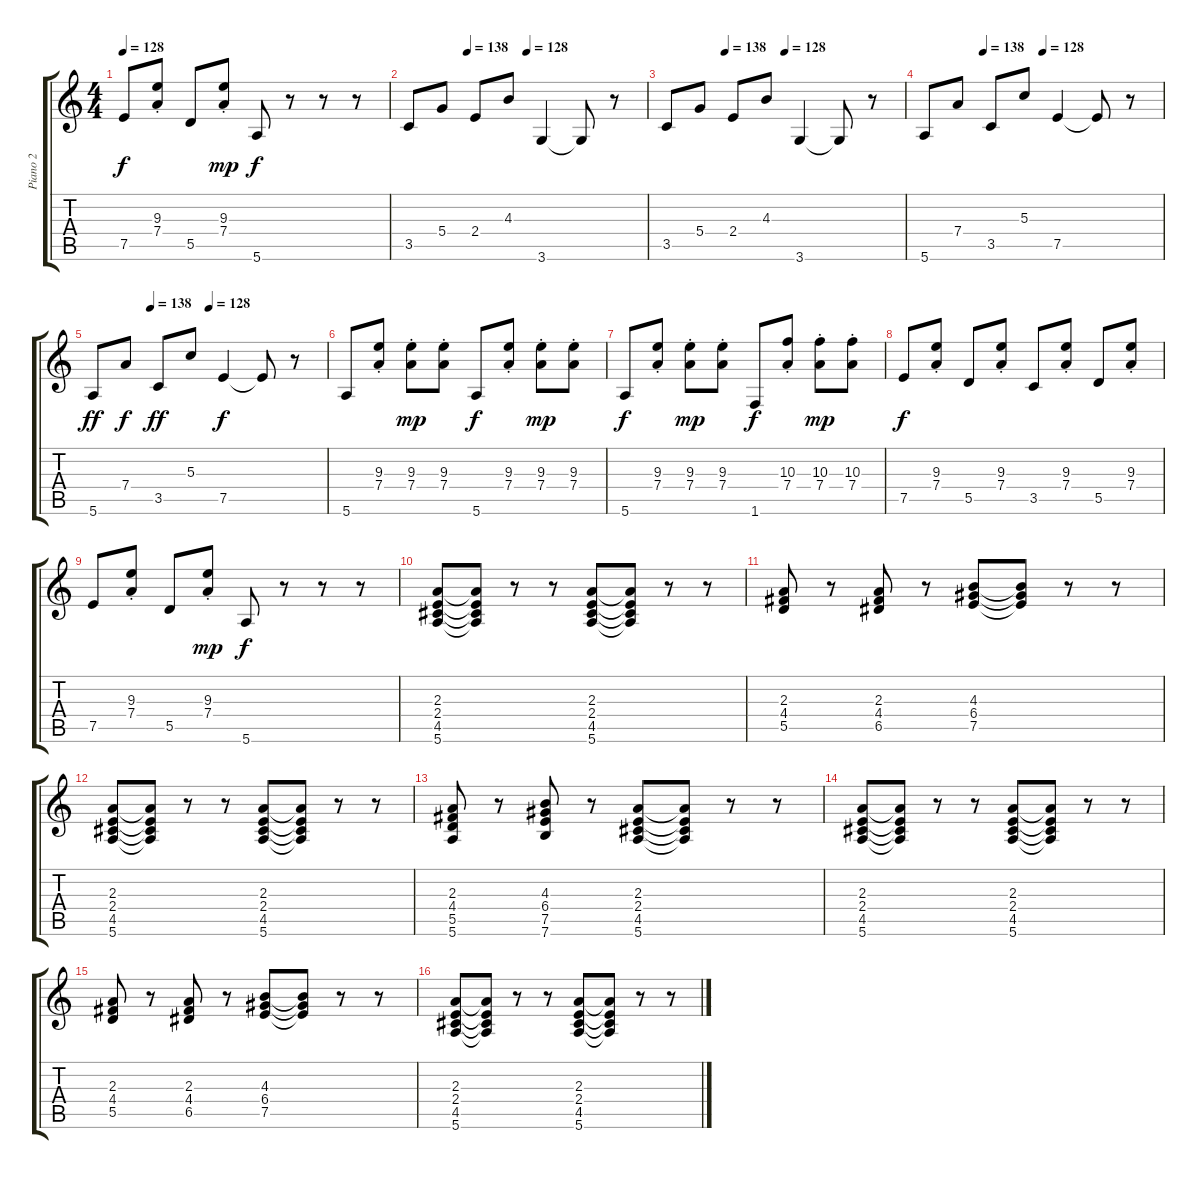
\track ("Piano 2" "Piano 2") {instrument acousticguitarsteel}
\staff {score tabs}
\tuning (E4 B3 G3 D3 A2 E2) {hide}
\ts (4 4)
\tempo 128
\clef g2
\ks c
7.5.8{dy f} (9.3{st} 7.4{st}).8 5.5.8 (9.3{st} 7.4{st}).8{dy mp} 5.6.8{dy f} r.8 r.8 r.8 |
\tempo (138 0.25)
\tempo (128 0.5)
3.5.8 5.4.8 2.4.8 4.3.8 3.6.4 3.6{t}.8 r.8 |
\tempo (138 0.25)
\tempo (128 0.5)
3.5.8 5.4.8 2.4.8 4.3.8 3.6.4 3.6{t}.8 r.8 |
\tempo (138 0.25)
\tempo (128 0.5)
5.6.8 7.4.8 3.5.8 5.3.8 7.5.4 7.5{t}.8 r.8 |
\tempo (138 0.25)
\tempo (128 0.5)
5.6.8{dy ff} 7.4.8{dy f} 3.5.8{dy ff} 5.3.8 7.5.4{dy f} 7.5{t}.8 r.8 |
5.6.8 (9.3{st} 7.4{st}).8 (9.3{st} 7.4{st}).8{dy mp} (9.3{st} 7.4{st}).8 5.6.8{dy f} (9.3{st} 7.4{st}).8 (9.3{st} 7.4{st}).8{dy mp} (9.3{st} 7.4{st}).8 |
5.6.8{dy f} (9.3{st} 7.4{st}).8 (9.3{st} 7.4{st}).8{dy mp} (9.3{st} 7.4{st}).8 1.6.8{dy f} (10.3{st} 7.4{st}).8 (10.3{st} 7.4{st}).8{dy mp} (10.3{st} 7.4{st}).8 |
7.5.8{dy f} (9.3{st} 7.4{st}).8 5.5.8 (9.3{st} 7.4{st}).8 3.5.8 (9.3{st} 7.4{st}).8 5.5.8 (9.3{st} 7.4{st}).8 |
7.5.8 (9.3{st} 7.4{st}).8 5.5.8 (9.3{st} 7.4{st}).8{dy mp} 5.6.8{dy f} r.8 r.8 r.8 |
(2.3 2.4 4.5 5.6).8 (2.3{t} 2.4{t} 4.5{t} 5.6{t}).8 r.8 r.8 (2.3 2.4 4.5 5.6).8 (2.3{t} 2.4{t} 4.5{t} 5.6{t}).8 r.8 r.8 |
(2.3 4.4 5.5).8 r.8 (2.3 4.4 6.5).8 r.8 (4.3 6.4 7.5).8 (4.3{t} 6.4{t} 7.5{t}).8 r.8 r.8 |
(2.3 2.4 4.5 5.6).8 (2.3{t} 2.4{t} 4.5{t} 5.6{t}).8 r.8 r.8 (2.3 2.4 4.5 5.6).8 (2.3{t} 2.4{t} 4.5{t} 5.6{t}).8 r.8 r.8 |
(2.3 4.4 5.5 5.6).8 r.8 (4.3 6.4 7.5 7.6).8 r.8 (2.3 2.4 4.5 5.6).8 (2.3{t} 2.4{t} 4.5{t} 5.6{t}).8 r.8 r.8 |
(2.3 2.4 4.5 5.6).8 (2.3{t} 2.4{t} 4.5{t} 5.6{t}).8 r.8 r.8 (2.3 2.4 4.5 5.6).8 (2.3{t} 2.4{t} 4.5{t} 5.6{t}).8 r.8 r.8 |
(2.3 4.4 5.5).8 r.8 (2.3 4.4 6.5).8 r.8 (4.3 6.4 7.5).8 (4.3{t} 6.4{t} 7.5{t}).8 r.8 r.8 |
(2.3 2.4 4.5 5.6).8 (2.3{t} 2.4{t} 4.5{t} 5.6{t}).8 r.8 r.8 (2.3 2.4 4.5 5.6).8 (2.3{t} 2.4{t} 4.5{t} 5.6{t}).8 r.8 r.8
